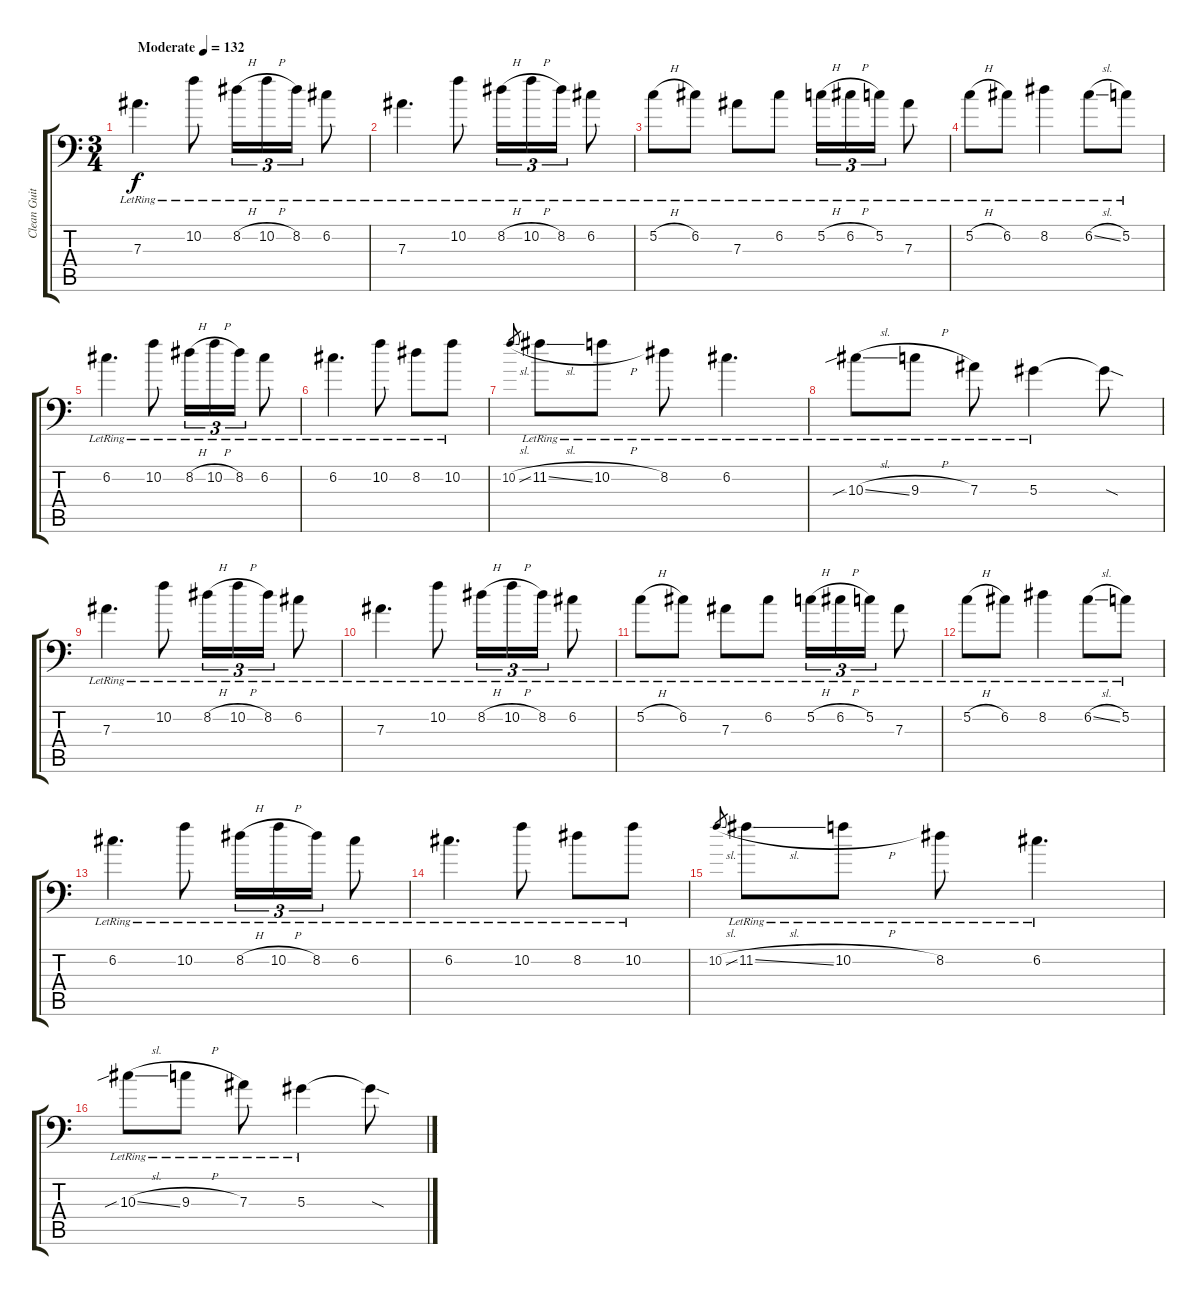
\track ("Clean Guitar 2" "Clean Guit") {instrument electricguitarclean}
\staff {score tabs}
\tuning (C4 G3 Eb3 Bb2 F2 Bb1) {hide}
\ts (3 4)
\tempo (132 "Moderate")
\clef f4
\ks c
7.3{lr}.4{d dy f instrument electricguitarclean} 10.2{lr}.8 8.2{h lr}.16{tu (3 2)} 10.2{h lr}.16{tu (3 2)} 8.2{lr}.16{tu (3 2)} 6.2{lr}.8 |
7.3{lr}.4{d} 10.2{lr}.8 8.2{h lr}.16{tu (3 2)} 10.2{h lr}.16{tu (3 2)} 8.2{lr}.16{tu (3 2)} 6.2{lr}.8 |
5.2{h lr}.8 6.2{lr}.8 7.3{lr}.8 6.2{lr}.8 5.2{h lr}.16{tu (3 2)} 6.2{h lr}.16{tu (3 2)} 5.2{lr}.16{tu (3 2)} 7.3{lr}.8 |
5.2{h lr}.8 6.2{lr}.8 8.2{lr}.4 6.2{sl lr}.8 5.2{lr}.8 |
6.2{lr}.4{d} 10.2{lr}.8 8.2{h lr}.16{tu (3 2)} 10.2{h lr}.16{tu (3 2)} 8.2{lr}.16{tu (3 2)} 6.2{lr}.8 |
6.2{lr}.4{d} 10.2{lr}.8 8.2{lr}.8 10.2{lr}.8 |
10.2{sl}.8{gr} 11.2{sl lr}.8 10.2{h lr}.8 8.2{lr}.8 6.2{lr}.4{d} |
10.3{sib sl lr}.8 9.3{h lr}.8 7.3{lr}.8 5.3{lr}.4 5.3{sod t}.8 |
7.3{lr}.4{d} 10.2{lr}.8 8.2{h lr}.16{tu (3 2)} 10.2{h lr}.16{tu (3 2)} 8.2{lr}.16{tu (3 2)} 6.2{lr}.8 |
7.3{lr}.4{d} 10.2{lr}.8 8.2{h lr}.16{tu (3 2)} 10.2{h lr}.16{tu (3 2)} 8.2{lr}.16{tu (3 2)} 6.2{lr}.8 |
5.2{h lr}.8 6.2{lr}.8 7.3{lr}.8 6.2{lr}.8 5.2{h lr}.16{tu (3 2)} 6.2{h lr}.16{tu (3 2)} 5.2{lr}.16{tu (3 2)} 7.3{lr}.8 |
5.2{h lr}.8 6.2{lr}.8 8.2{lr}.4 6.2{sl lr}.8 5.2{lr}.8 |
6.2{lr}.4{d} 10.2{lr}.8 8.2{h lr}.16{tu (3 2)} 10.2{h lr}.16{tu (3 2)} 8.2{lr}.16{tu (3 2)} 6.2{lr}.8 |
6.2{lr}.4{d} 10.2{lr}.8 8.2{lr}.8 10.2{lr}.8 |
10.2{sl}.8{gr} 11.2{sl lr}.8 10.2{h lr}.8 8.2{lr}.8 6.2{lr}.4{d} |
10.3{sib sl lr}.8 9.3{h lr}.8 7.3{lr}.8 5.3{lr}.4 5.3{sod t}.8
